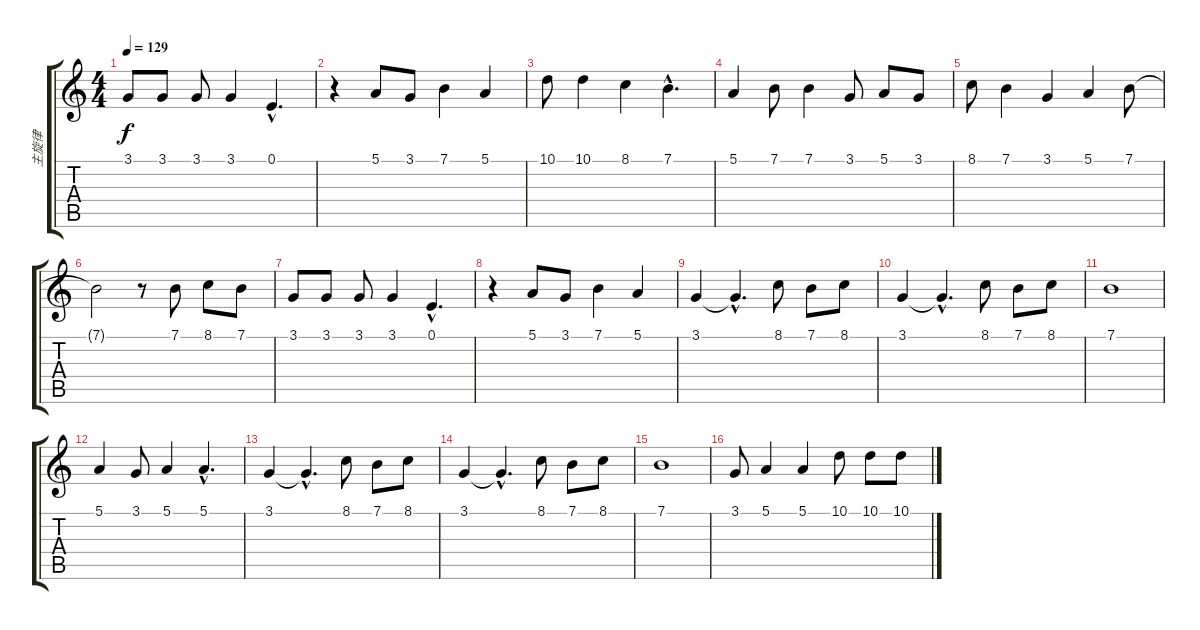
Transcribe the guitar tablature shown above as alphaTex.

\track ("主旋律" "主旋律") {instrument choiraahs}
\staff {score tabs}
\tuning (E4 B3 G3 D3 A2 E2) {hide}
\ts (4 4)
\tempo 129
\clef g2
\ks c
3.1.8{dy f} 3.1.8 3.1.8 3.1.4 0.1{hac}.4{d} |
r.4 5.1.8 3.1.8 7.1.4 5.1.4 |
10.1.8 10.1.4 8.1.4 7.1{hac}.4{d} |
5.1.4 7.1.8 7.1.4 3.1.8 5.1.8 3.1.8 |
8.1.8 7.1.4 3.1.4 5.1.4 7.1.8 |
7.1{t}.2 r.8 7.1.8 8.1.8 7.1.8 |
3.1.8 3.1.8 3.1.8 3.1.4 0.1{hac}.4{d} |
r.4 5.1.8 3.1.8 7.1.4 5.1.4 |
3.1.4 3.1{hac t}.4{d} 8.1.8 7.1.8 8.1.8 |
3.1.4 3.1{hac t}.4{d} 8.1.8 7.1.8 8.1.8 |
7.1.1 |
5.1.4 3.1.8 5.1.4 5.1{hac}.4{d} |
3.1.4 3.1{hac t}.4{d} 8.1.8 7.1.8 8.1.8 |
3.1.4 3.1{hac t}.4{d} 8.1.8 7.1.8 8.1.8 |
7.1.1 |
3.1.8 5.1.4 5.1.4 10.1.8 10.1.8 10.1.8
